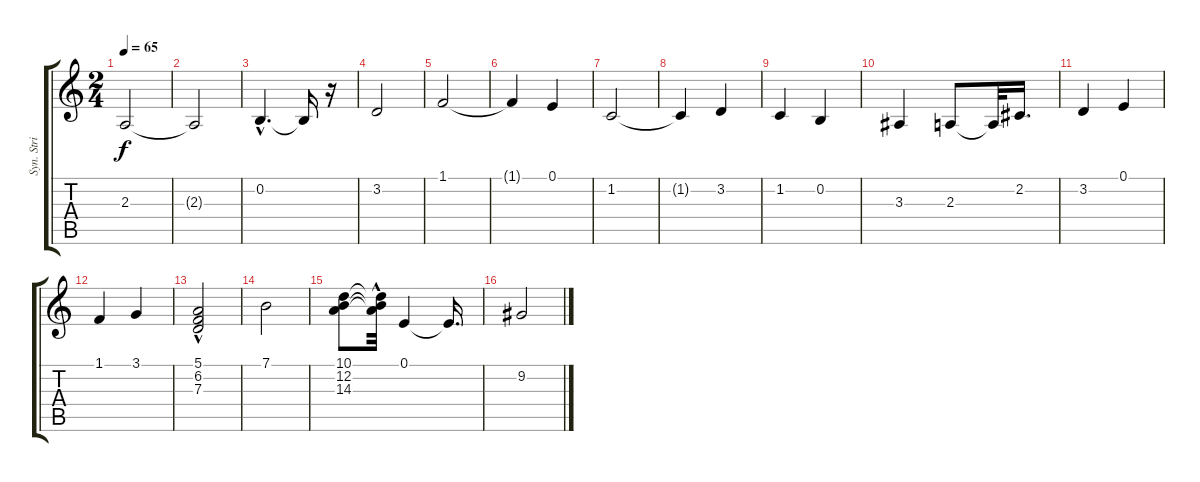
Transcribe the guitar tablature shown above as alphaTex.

\track (" Syn. Strings1*merged" " Syn. Stri") {instrument synthstrings1}
\staff {score tabs}
\tuning (E4 B3 G3 D3 A2 E2) {hide}
\ts (2 4)
\tempo 65
\clef g2
\ks c
2.3.2{dy f} |
2.3{t}.2 |
0.2{hac}.4{d} 0.2{t}.16 r.16 |
3.2.2 |
1.1.2 |
1.1{t}.4 0.1.4 |
1.2.2 |
1.2{t}.4 3.2.4 |
1.2.4 0.2.4 |
3.3.4 2.3.8 2.3{t}.32 2.2.16{d} |
3.2.4 0.1.4 |
1.1.4 3.1.4 |
(5.1{hac} 6.2 7.3{hac}).2 |
7.1.2 |
(10.1 12.2 14.3).8 (10.1{hac t} 12.2{hac t} 14.3{t}).32 0.1.4 0.1{t}.16{d} |
9.2.2
